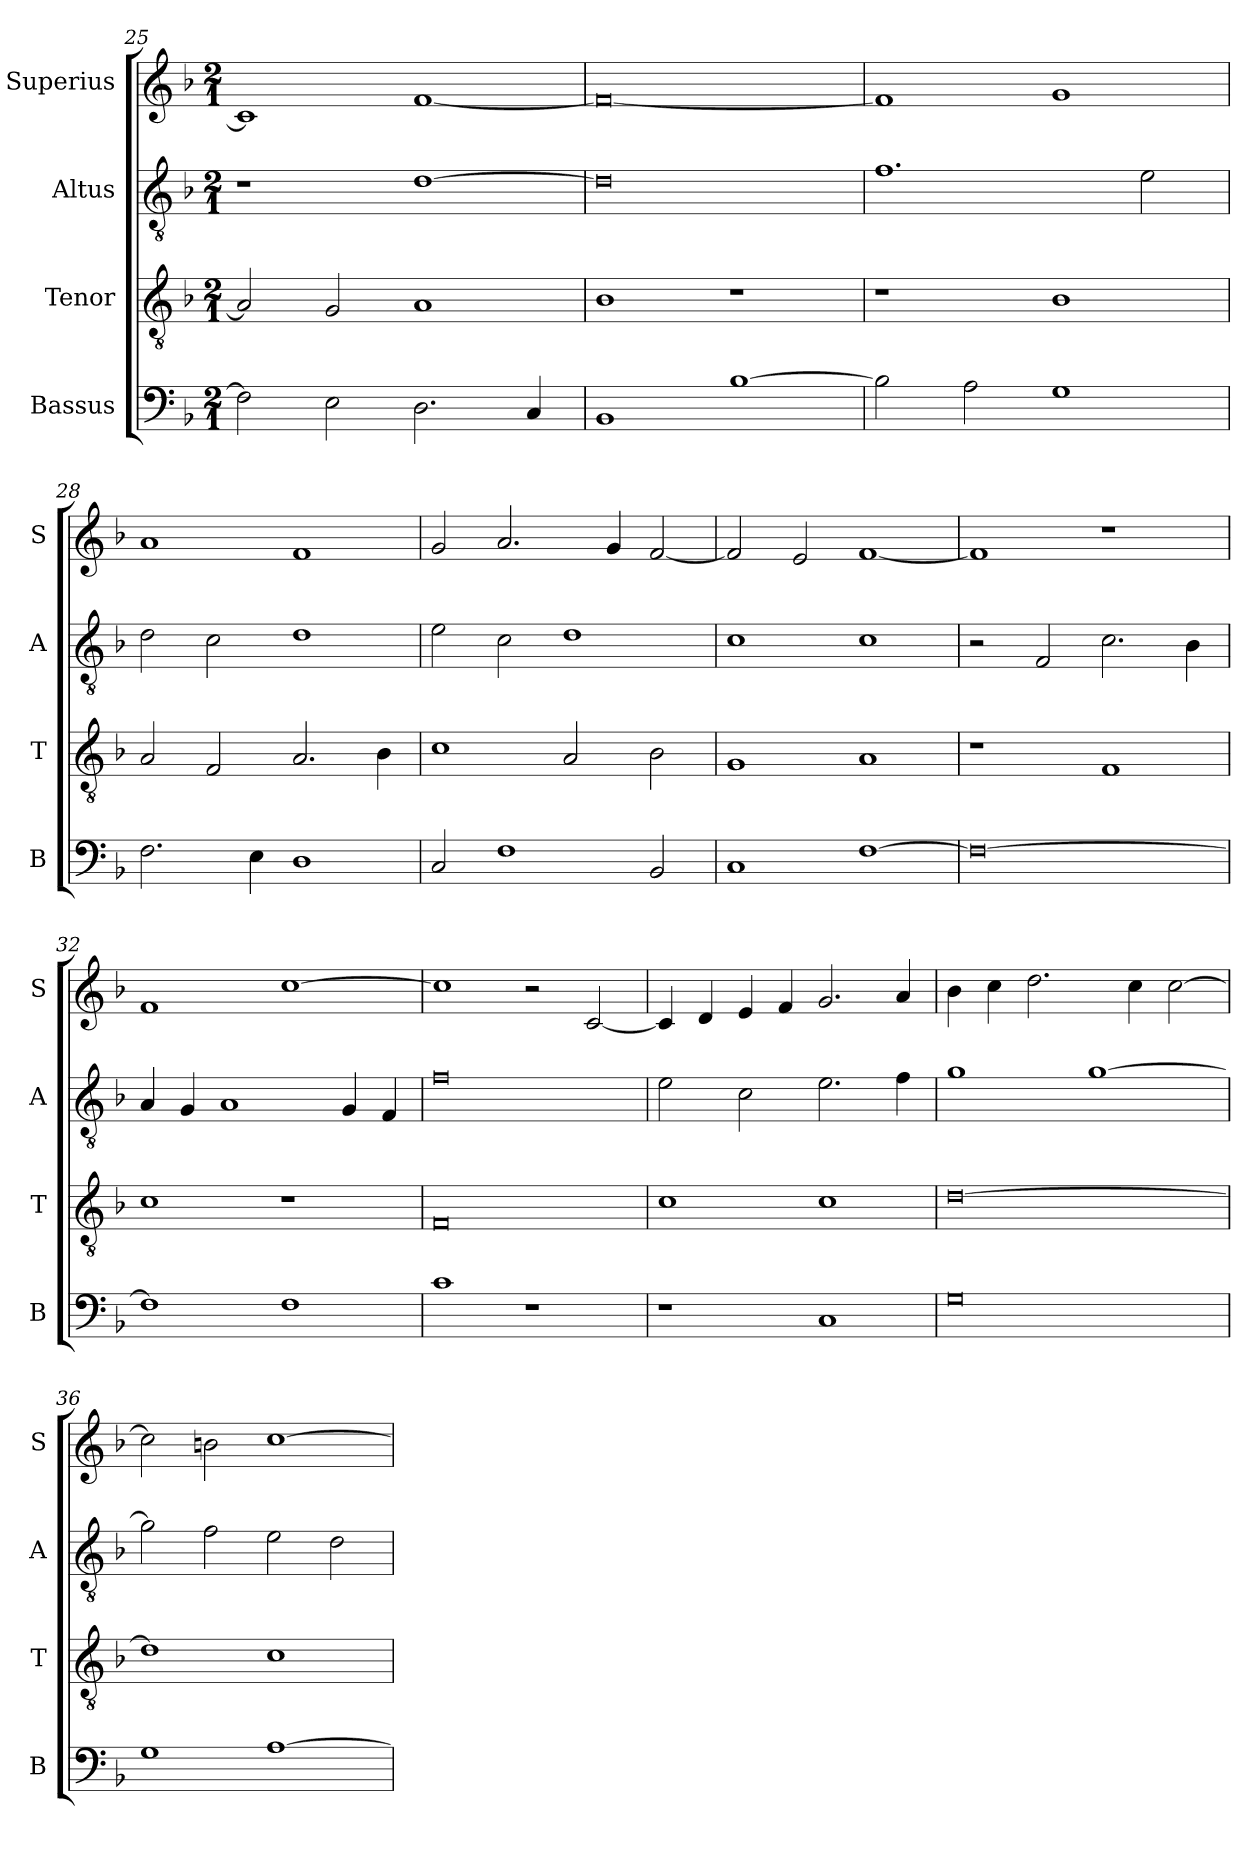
**kern	**kern	**kern	**kern
*part4	*part3	*part2	*part1
*staff4	*staff3	*staff2	*staff1
*I"Bassus	*I"Tenor	*I"Altus	*I"Superius
*I'B	*I'T	*I'A	*I'S
*clefF4	*clefGv2	*clefGv2	*clefG2
*k[b-]	*k[b-]	*k[b-]	*k[b-]
*M2/1	*M2/1	*M2/1	*M2/1
=25	=25	=25	=25
2F\]	2A/]	1r	1c]
2E\	2G/	.	.
2.D\	1A	[1d	[1f
4C/	.	.	.
=26	=26	=26	=26
1BB-	1B-	0d]	0f_
[1B-	1r	.	.
=27	=27	=27	=27
2B-\]	1r	1.f	1f]
2A\	.	.	.
1G	1B-	.	1g
.	.	2e\	.
=28	=28	=28	=28
2.F\	2A/	2d\	1a
.	2F/	2c\	.
4E\	.	.	.
1D	2.A/	1d	1f
.	4B-\	.	.
=29	=29	=29	=29
2C/	1c	2e\	2g/
1F	.	2c\	2.a/
.	2A/	1d	.
.	.	.	4g/
2BB-/	2B-\	.	[2f/
=30	=30	=30	=30
1C	1G	1c	2f/]
.	.	.	2e/
[1F	1A	1c	[1f
=31	=31	=31	=31
0F_	1r	2r	1f]
.	.	2F/	.
.	1F	2.c\	1r
.	.	4B-\	.
=32	=32	=32	=32
1F]	1c	4A/	1f
.	.	4G/	.
.	.	1A	.
1F	1r	.	[1cc
.	.	4G/	.
.	.	4F/	.
=33	=33	=33	=33
1c	0F	0f	1cc]
1r	.	.	2r
.	.	.	[2c/
=34	=34	=34	=34
1r	1c	2e\	4c/]
.	.	.	4d/
.	.	2c\	4e/
.	.	.	4f/
1C	1c	2.e\	2.g/
.	.	4f\	4a/
=35	=35	=35	=35
0G	[0d	1g	4b-\
.	.	.	4cc\
.	.	.	2.dd\
.	.	[1g	.
.	.	.	4cc\
.	.	.	[2cc\
=36	=36	=36	=36
1G	1d]	2g\]	2cc\]
.	.	2f\	2bn\
[1A	1c	2e\	[1cc
.	.	2d\	.
=	=	=	=
*-	*-	*-	*-
